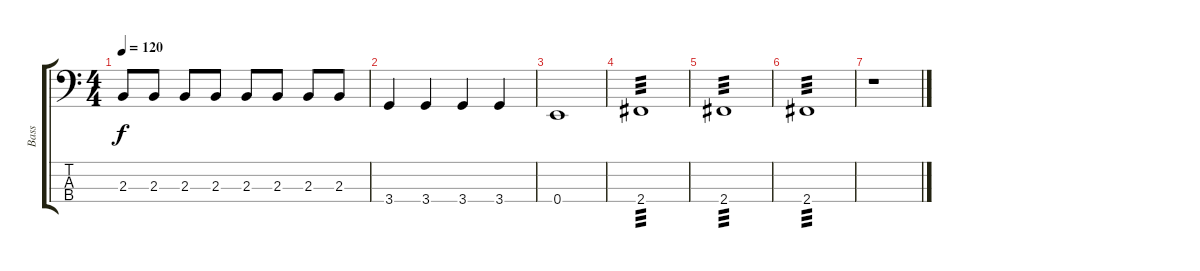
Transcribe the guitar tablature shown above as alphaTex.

\track ("Bass" "Bass") {instrument acousticbass}
\staff {score tabs}
\tuning (G2 D2 A1 E1) {hide}
\ts (4 4)
\tempo 120
\clef f4
\ks c
2.3.8{dy f} 2.3.8 2.3.8 2.3.8 2.3.8 2.3.8 2.3.8 2.3.8 |
3.4.4 3.4.4 3.4.4 3.4.4 |
0.4.1 |
2.4.1{tp 3} |
2.4.1{tp 3} |
2.4.1{tp 3} |
r.1
